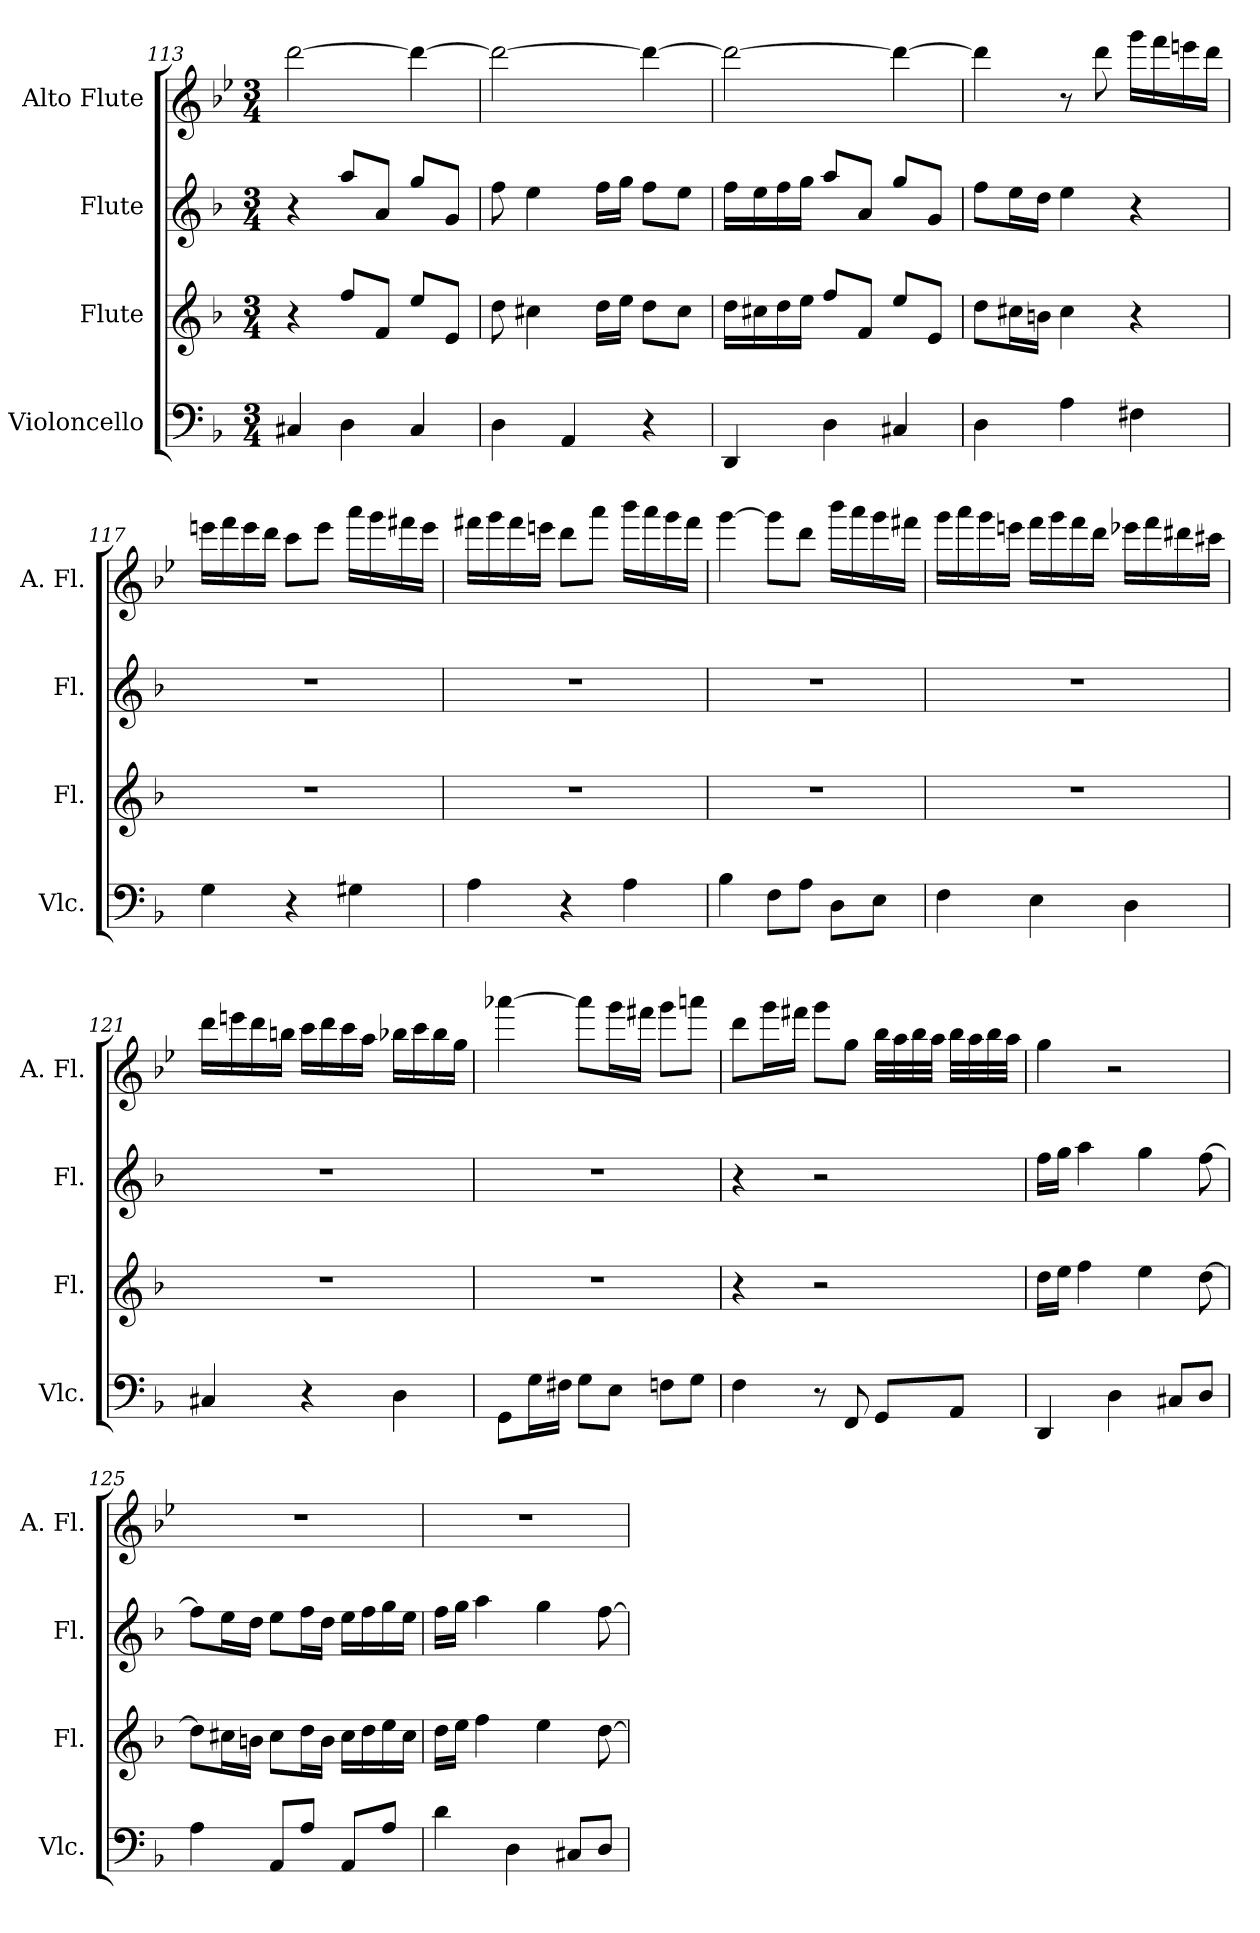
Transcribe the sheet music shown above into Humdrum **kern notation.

**kern	**kern	**kern	**kern
*part4	*part3	*part2	*part1
*staff4	*staff3	*staff2	*staff1
*I"Violoncello	*I"Flute	*I"Flute	*I"Alto Flute
*I'Vlc.	*I'Fl.	*I'Fl.	*I'A. Fl.
!!LO:PB:g=z
*clefF4	*clefG2	*clefG2	*clefG2
*	*	*	*ITrd3c5
*k[b-]	*k[b-]	*k[b-]	*k[b-]
*F:	*F:	*F:	*F:
*M3/4	*M3/4	*M3/4	*M3/4
=113	=113	=113	=113
4C#X/	4r	4r	[2aa\
4D\	8ff/L	8aa/L	.
.	8f/J	8a/J	.
4C#/	8ee/L	8gg/L	4aa\_
.	8e/J	8g/J	.
!!LO:PB:g=z
=114	=114	=114	=114
4D\	8dd\	8ff\	2aa\_
.	4cc#X\	4ee\	.
4AA/	.	.	.
.	16dd\LL	16ff\LL	.
.	16ee\JJ	16gg\JJ	.
4r	8dd\L	8ff\L	4aa\_
.	8cc#\J	8ee\J	.
=115	=115	=115	=115
4DD/	16dd\LL	16ff\LL	2aa\_
.	16cc#X\	16ee\	.
.	16dd\	16ff\	.
.	16ee\JJ	16gg\JJ	.
4D\	8ff/L	8aa/L	.
.	8f/J	8a/J	.
4C#X/	8ee/L	8gg/L	4aa\_
.	8e/J	8g/J	.
=116	=116	=116	=116
4D\	8dd\L	8ff\L	4aa\]
.	16cc#X\L	16ee\L	.
.	16bn\JJ	16dd\JJ	.
4A\	4cc#\	4ee\	8r
.	.	.	8aa\
4F#X\	4r	4r	16ddd\LL
.	.	.	16ccc\
.	.	.	16bbn\
.	.	.	16aa\JJ
!!LO:PB:g=z
=117	=117	=117	=117
4G\	2.r	2.r	16bbn\LL
.	.	.	16ccc\
.	.	.	16bb\
.	.	.	16aa\JJ
4r	.	.	8gg\L
.	.	.	8bb\J
4G#X\	.	.	16eee\LL
.	.	.	16ddd\
.	.	.	16ccc#X\
.	.	.	16bb\JJ
!!LO:PB:g=z
=118	=118	=118	=118
4A\	2.r	2.r	16ccc#X\LL
.	.	.	16ddd\
.	.	.	16ccc#\
.	.	.	16bbn\JJ
4r	.	.	8aa\L
.	.	.	8eee\J
4A\	.	.	16fff\LL
.	.	.	16eee\
.	.	.	16ddd\
.	.	.	16ccc#\JJ
=119	=119	=119	=119
4B-\	2.r	2.r	[4ddd\
8F\L	.	.	8ddd\L]
8A\J	.	.	8aa\J
8D\L	.	.	16fff\LL
.	.	.	16eee\
8E\J	.	.	16ddd\
.	.	.	16ccc#X\JJ
=120	=120	=120	=120
4F\	2.r	2.r	16ddd\LL
.	.	.	16eee\
.	.	.	16ddd\
.	.	.	16bbn\JJ
4E\	.	.	16ccc\LL
.	.	.	16ddd\
.	.	.	16ccc\
.	.	.	16aa\JJ
4D\	.	.	16bb-X\LL
.	.	.	16ccc\
.	.	.	16aa#X\
.	.	.	16gg#X\JJ
!!LO:PB:g=z
=121	=121	=121	=121
4C#X/	2.r	2.r	16aa\LL
.	.	.	16bbn\
.	.	.	16aa\
.	.	.	16ff#X\JJ
4r	.	.	16gg\LL
.	.	.	16aa\
.	.	.	16gg\
.	.	.	16ee\JJ
4D\	.	.	16ffn\LL
.	.	.	16gg\
.	.	.	16ff\
.	.	.	16dd\JJ
=122	=122	=122	=122
8GG\L	2.r	2.r	[4eee-X\
16G\L	.	.	.
16F#X\JJ	.	.	.
8G\L	.	.	8eee-\L]
8E\J	.	.	16ddd\L
.	.	.	16ccc#X\JJ
8Fn\L	.	.	8ddd\L
8G\J	.	.	8eeen\J
!!LO:PB:g=z
=123	=123	=123	=123
4F\	4r	4r	8aa\L
.	.	.	16ddd\L
.	.	.	16ccc#X\JJ
8r	2r	2r	8ddd\L
8FF/	.	.	8dd\J
8GG/L	.	.	32ff\LLL
.	.	.	32ee\
.	.	.	32ff\
.	.	.	32ee\JJJ
8AA/J	.	.	32ff\LLL
.	.	.	32ee\
.	.	.	32ff\
.	.	.	32ee\JJJ
!!LO:PB:g=z
=124	=124	=124	=124
4DD/	16dd\LL	16ff\LL	4dd\
.	16ee\JJ	16gg\JJ	.
.	4ff\	4aa\	.
4D\	.	.	2r
.	4ee\	4gg\	.
8C#X/L	.	.	.
8D/J	[8dd\	[8ff\	.
=125	=125	=125	=125
4A\	8dd\L]	8ff\L]	2.r
.	16cc#X\L	16ee\L	.
.	16bn\JJ	16dd\JJ	.
8AA/L	8cc#\L	8ee\L	.
8A/J	16dd\L	16ff\L	.
.	16b\JJ	16dd\JJ	.
8AA/L	16cc#\LL	16ee\LL	.
.	16dd\	16ff\	.
8A/J	16ee\	16gg\	.
.	16cc#\JJ	16ee\JJ	.
=126	=126	=126	=126
4d\	16dd\LL	16ff\LL	2.r
.	16ee\JJ	16gg\JJ	.
.	4ff\	4aa\	.
4D\	.	.	.
.	4ee\	4gg\	.
8C#X/L	.	.	.
8D/J	[8dd\	[8ff\	.
=	=	=	=
*-	*-	*-	*-
